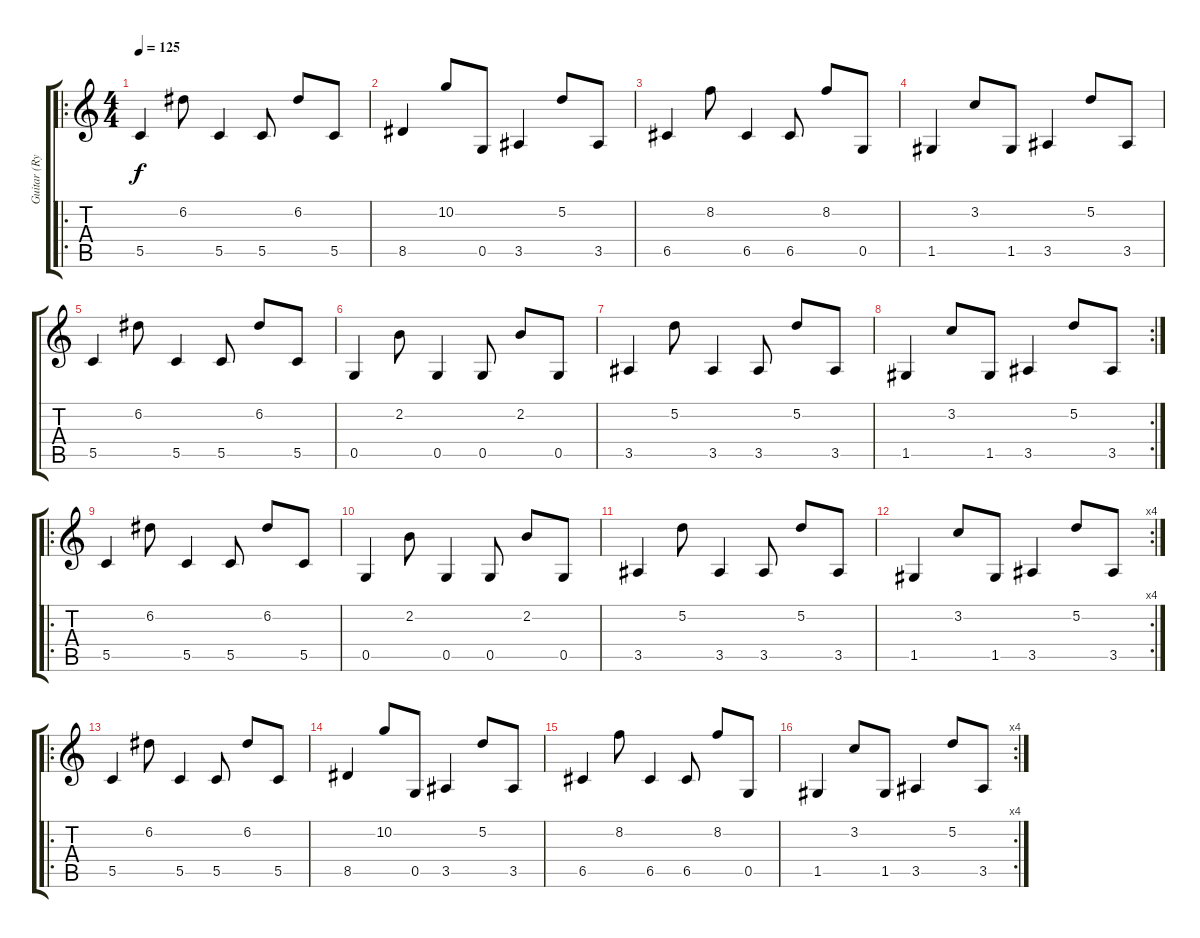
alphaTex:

\track ("Guitar (Rythm)" "Guitar (Ry") {instrument acousticguitarsteel}
\staff {score tabs}
\tuning (D4 A3 F3 C3 G2 C2) {hide}
\ro
\ts (4 4)
\tempo 125
\clef g2
\ks aminor
5.5.4{dy f} 6.2.8 5.5.4 5.5.8 6.2.8 5.5.8 |
8.5.4 10.2.8 0.5.8 3.5.4 5.2.8 3.5.8 |
6.5.4 8.2.8 6.5.4 6.5.8 8.2.8 0.5.8 |
1.5.4 3.2.8 1.5.8 3.5.4 5.2.8 3.5.8 |
5.5.4 6.2.8 5.5.4 5.5.8 6.2.8 5.5.8 |
0.5.4 2.2.8 0.5.4 0.5.8 2.2.8 0.5.8 |
3.5.4 5.2.8 3.5.4 3.5.8 5.2.8 3.5.8 |
\rc 2
1.5.4 3.2.8 1.5.8 3.5.4 5.2.8 3.5.8 |
\ro
5.5.4 6.2.8 5.5.4 5.5.8 6.2.8 5.5.8 |
0.5.4 2.2.8 0.5.4 0.5.8 2.2.8 0.5.8 |
3.5.4 5.2.8 3.5.4 3.5.8 5.2.8 3.5.8 |
\rc 4
1.5.4 3.2.8 1.5.8 3.5.4 5.2.8 3.5.8 |
\ro
5.5.4 6.2.8 5.5.4 5.5.8 6.2.8 5.5.8 |
8.5.4 10.2.8 0.5.8 3.5.4 5.2.8 3.5.8 |
6.5.4 8.2.8 6.5.4 6.5.8 8.2.8 0.5.8 |
\rc 4
1.5.4 3.2.8 1.5.8 3.5.4 5.2.8 3.5.8
